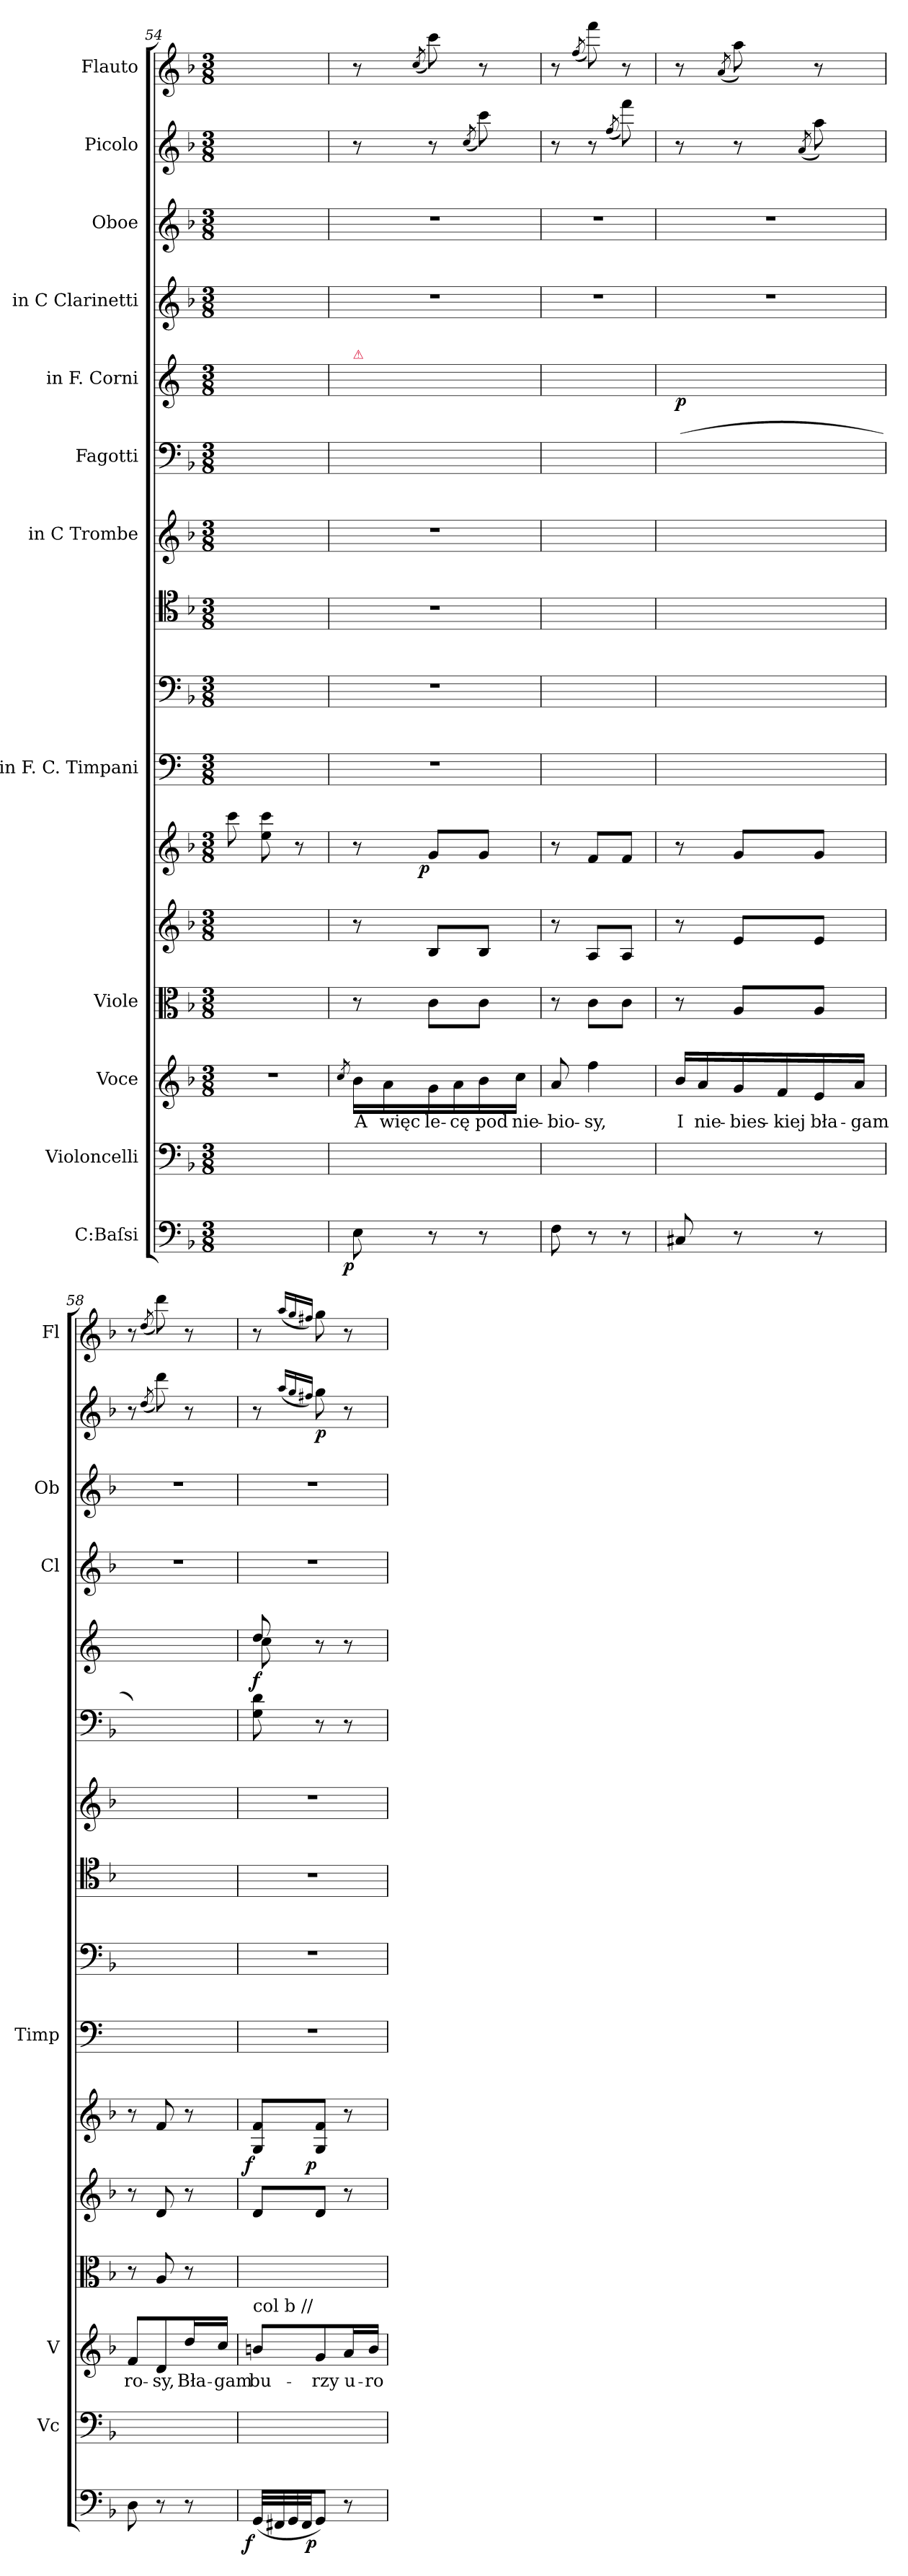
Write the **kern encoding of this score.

**kern	**dynam	**kern	**kern	**text	**kern	**kern	**kern	**dynam	**kern	**kern	**kern	**kern	**kern	**kern	**dynam	**kern	**kern	**kern	**dynam	**kern
*part16	*part16	*part15	*part14	*part14	*part13	*part12	*part11	*part11	*part10	*part9	*part8	*part7	*part6	*part5	*part5	*part4	*part3	*part2	*part2	*part1
*staff16	*staff16	*staff15	*staff14	*staff14	*staff13	*staff12	*staff11	*staff11	*staff10	*staff9	*staff8	*staff7	*staff6	*staff5	*staff5	*staff4	*staff3	*staff2	*staff2	*staff1
*I"C:Baſsi	*	*I"Violoncelli	*I"Voce	*	*I"Viole	*	*	*	*I"in F. C. Timpani	*	*	*I"in C Trombe	*I"Fagotti	*I"in F. Corni	*	*I"in C Clarinetti	*I"Oboe	*I"Picolo	*	*I"Flauto
*	*	*I'Vc	*I'V	*	*	*	*	*	*I'Timp	*	*	*	*	*	*	*I'Cl	*I'Ob	*	*	*I'Fl
*clefF4	*	*clefF4	*clefG2	*	*clefC3	*clefG2	*clefG2	*	*clefF4	*clefF4	*clefC4	*clefG2	*clefF4	*clefG2	*	*clefG2	*clefG2	*clefG2	*	*clefG2
*	*	*	*	*	*	*	*	*	*	*	*	*	*	*ITrd4c7	*	*	*	*ITrd-7c-12	*	*
*k[b-]	*	*k[b-]	*k[b-]	*	*k[b-]	*k[b-]	*k[b-]	*	*k[]	*k[b-]	*k[b-]	*k[b-]	*k[b-]	*k[b-]	*	*k[b-]	*k[b-]	*k[b-]	*	*k[b-]
*M3/8	*	*M3/8	*M3/8	*	*M3/8	*M3/8	*M3/8	*	*M3/8	*M3/8	*M3/8	*M3/8	*M3/8	*M3/8	*	*M3/8	*M3/8	*M3/8	*	*M3/8
=54	=54	=54	=54	=54	=54	=54	=54	=54	=54	=54	=54	=54	=54	=54	=54	=54	=54	=54	=54	=54
8C/yy	.	8C/yy	4.r	.	8c\yy	8Gyy/ 8eyy/	8ccc\	.	8C/Lyy	8Cyy\ 8Gyy\L	8Eyy/ 8cyy/L	8eyy/ 8gyy/L	8cyy\ 8eyy\L	8cyy/ 8gyy/L	.	8cc\Lyy	8ccc\Lyy	8ccc\yy	.	4ryy
8C/yy	.	8C/yy	.	.	8cyy\ 8gyy\	8eyy/ 8ccyy/	8ee\ 8ccc\	.	8C/Jyy	8Cyy\ 8Gyy\J	8Eyy/ 8cyy/J	8eyy/ 8gyy/J	8cyy\ 8eyy\J	8cyy/ 8gyy/J	.	8ccyy\ 8ggyy\J	8eeyy\ 8cccyy\J	8ryy	.	.
.	.	.	.	.	.	.	.	.	.	.	.	.	.	.	.	.	.	(>8qcc/yy	.	(>8qcc/yy
8ryy	.	8ryy	.	.	8ryy	8ryy	8r	.	8ryy	8ryy	8ryy	8ryy	8ryy	8ryy	.	8ryy	8ryy	8ccc\yy)	.	8ccc\yy)
=55	=55	=55	=55	=55	=55	=55	=55	=55	=55	=55	=55	=55	=55	=55	=55	=55	=55	=55	=55	=55
.	.	.	8qcc/	.	.	.	.	.	.	.	.	.	.	.	.	.	.	.	.	.
!	!	!	!	!	!	!	!	!	!	!	!	!	!	!LO:TX:a:color=crimson:t=⚠	!	!	!	!	!	!
!	!LO:DY:rj	!	!	!	!	!	!	!	!	!	!	!	!	!	!	!	!	!	!	!
8E\	p	8E\yy	16b-\LL	A	8r	8r	8r	.	4.r	4.r	4.r	4.r	4.Eyy\ 4.B-yy\	4.cyy/ 4.gyy/	.	4.r	4.r	8r	.	8r
.	.	.	16a\	więc	.	.	.	.	.	.	.	.	.	.	.	.	.	.	.	.
.	.	.	.	.	.	.	.	.	.	.	.	.	.	.	.	.	.	.	.	(>8qcc/
!	!	!	!	!	!	!	!	!LO:DY:rj	!	!	!	!	!	!	!	!	!	!	!	!
8r	.	8ryy	16g\	le-	8c\L	8B-/L	8g/L	p	.	.	.	.	.	.	.	.	.	8r	.	8ccc\)
.	.	.	16a\	-cę	.	.	.	.	.	.	.	.	.	.	.	.	.	.	.	.
.	.	.	.	.	.	.	.	.	.	.	.	.	.	.	.	.	.	(>8qccc/	.	.
8r	.	8ryy	16b-\	pod	8c\J	8B-/J	8g/J	.	.	.	.	.	.	.	.	.	.	8cccc\)	.	8r
.	.	.	16cc\JJ	nie-	.	.	.	.	.	.	.	.	.	.	.	.	.	.	.	.
=56	=56	=56	=56	=56	=56	=56	=56	=56	=56	=56	=56	=56	=56	=56	=56	=56	=56	=56	=56	=56
8F\	.	8F\yy	8a/	-bio-	8r	8r	8r	.	4.ryy	4.ryy	4.ryy	4.ryy	8Fyy\ 8Ayy\	8cyy/ 8fyy/	.	4.r	4.r	8r	.	8r
.	.	.	.	.	.	.	.	.	.	.	.	.	.	.	.	.	.	.	.	(>8qff/
8r	.	8ryy	4ff\	-sy,	8c\L	8A/L	8f/L	.	.	.	.	.	8ryy	8ryy	.	.	.	8r	.	8fff\)
.	.	.	.	.	.	.	.	.	.	.	.	.	.	.	.	.	.	(>8qfff/	.	.
8r	.	8ryy	.	.	8c\J	8A/J	8f/J	.	.	.	.	.	8ryy	8ryy	.	.	.	8ffff\)	.	8r
=57	=57	=57	=57	=57	=57	=57	=57	=57	=57	=57	=57	=57	=57	=57	=57	=57	=57	=57	=57	=57
*	*	*	*	*	*	*	*	*	*	*	*	*	*	*^	*	*	*	*	*	*
8C#X/	.	8C#X/yy	16b-/LL	I	8r	8r	8r	.	4.ryy	4.ryy	4.ryy	4.ryy	(4.C#Xyy\ [4.Ayy\	(4.g/yy	(4.e\yy	p	4.r	4.r	8r	.	8r
.	.	.	16a/	nie-	.	.	.	.	.	.	.	.	.	.	.	.	.	.	.	.	.
.	.	.	.	.	.	.	.	.	.	.	.	.	.	.	.	.	.	.	.	.	(>8qa/
8r	.	8ryy	16g/	-bies-	8A/L	8e/L	8g/L	.	.	.	.	.	.	.	.	.	.	.	8r	.	8aa\)
.	.	.	16f/	-kiej	.	.	.	.	.	.	.	.	.	.	.	.	.	.	.	.	.
.	.	.	.	.	.	.	.	.	.	.	.	.	.	.	.	.	.	.	(>8qaa/	.	.
8r	.	8ryy	16e/	bła-	8A/J	8e/J	8g/J	.	.	.	.	.	.	.	.	.	.	.	8aaa\)	.	8r
.	.	.	16a/JJ	-gam	.	.	.	.	.	.	.	.	.	.	.	.	.	.	.	.	.
=58	=58	=58	=58	=58	=58	=58	=58	=58	=58	=58	=58	=58	=58	=58	=58	=58	=58	=58	=58	=58	=58
8D\	.	8D\yy	8f/L	ro-	8r	8r	8r	.	4.ryy	4.ryy	4.ryy	4.ryy	8Dyy\ 8Ayy]\)	8f/yy)	8f\yy)	.	4.r	4.r	8r	.	8r
.	.	.	.	.	.	.	.	.	.	.	.	.	.	.	.	.	.	.	(>8qddd/	.	(>8qdd/
8r	.	8ryy	8d/	-sy,	8A/	8d/	8f/	.	.	.	.	.	8ryy	8ryy	8rFyy	.	.	.	8dddd\)	.	8ddd\)
8r	.	8ryy	16dd/L	Bła-	8r	8r	8r	.	.	.	.	.	8ryy	8ryy	8rFyy	.	.	.	8r	.	8r
.	.	.	16cc/JJ	-gam	.	.	.	.	.	.	.	.	.	.	.	.	.	.	.	.	.
=59	=59	=59	=59	=59	=59	=59	=59	=59	=59	=59	=59	=59	=59	=59	=59	=59	=59	=59	=59	=59	=59
!	!	!	!	!	!LO:TX:b:t=col b //	!	!	!	!	!	!	!	!	!	!	!	!	!	!	!	!
!	!LO:DY:rj	!	!	!	!	!	!	!LO:DY:rj	!	!	!	!	!	!	!	!	!	!	!	!	!
(32GG/LLL	f	(32GG/LLLyy	8bn/L	bu-	(32G/LLLyy	8d/L	8G/ 8f/L	f	4.r	4.r	4.r	4.r	8G\ 8d\	8g/	8f\	f	4.r	4.r	8r	.	8r
32FF#X/	.	32FF#X/yy	.	.	32F#X/yy	.	.	.	.	.	.	.	.	.	.	.	.	.	.	.	.
32GG/	.	32GG/yy	.	.	32G/yy	.	.	.	.	.	.	.	.	.	.	.	.	.	.	.	.
32FF#/JJ	.	32FF#/JJyy	.	.	32F#/JJyy	.	.	.	.	.	.	.	.	.	.	.	.	.	.	.	.
.	.	.	.	.	.	.	.	.	.	.	.	.	.	.	.	.	.	.	(16qqaaa/LL	.	(16qqaa/LL
.	.	.	.	.	.	.	.	.	.	.	.	.	.	.	.	.	.	.	16qqggg/	.	16qqgg/
.	.	.	.	.	.	.	.	.	.	.	.	.	.	.	.	.	.	.	16qqfff#X/JJ)	.	16qqff#X/JJ)
!	!LO:DY:rj	!	!	!	!	!	!	!LO:DY:rj	!	!	!	!	!	!	!	!	!	!	!	!	!
8GG/J)	p	8GG/Jyy)	8g/	-rzy	8G/Jyy)	8d/J	8G/ 8f/J	p	.	.	.	.	8r	8r	8rFyy	.	.	.	8ggg\	p	8gg\
8r	.	8ryy	16a/L	u-	8ryy	8r	8r	.	.	.	.	.	8r	8r	8rFyy	.	.	.	8r	.	8r
.	.	.	16b/JJ	-ro-	.	.	.	.	.	.	.	.	.	.	.	.	.	.	.	.	.
*	*	*	*	*	*	*	*	*	*	*	*	*	*	*v	*v	*	*	*	*	*	*
=	=	=	=	=	=	=	=	=	=	=	=	=	=	=	=	=	=	=	=	=
*-	*-	*-	*-	*-	*-	*-	*-	*-	*-	*-	*-	*-	*-	*-	*-	*-	*-	*-	*-	*-
